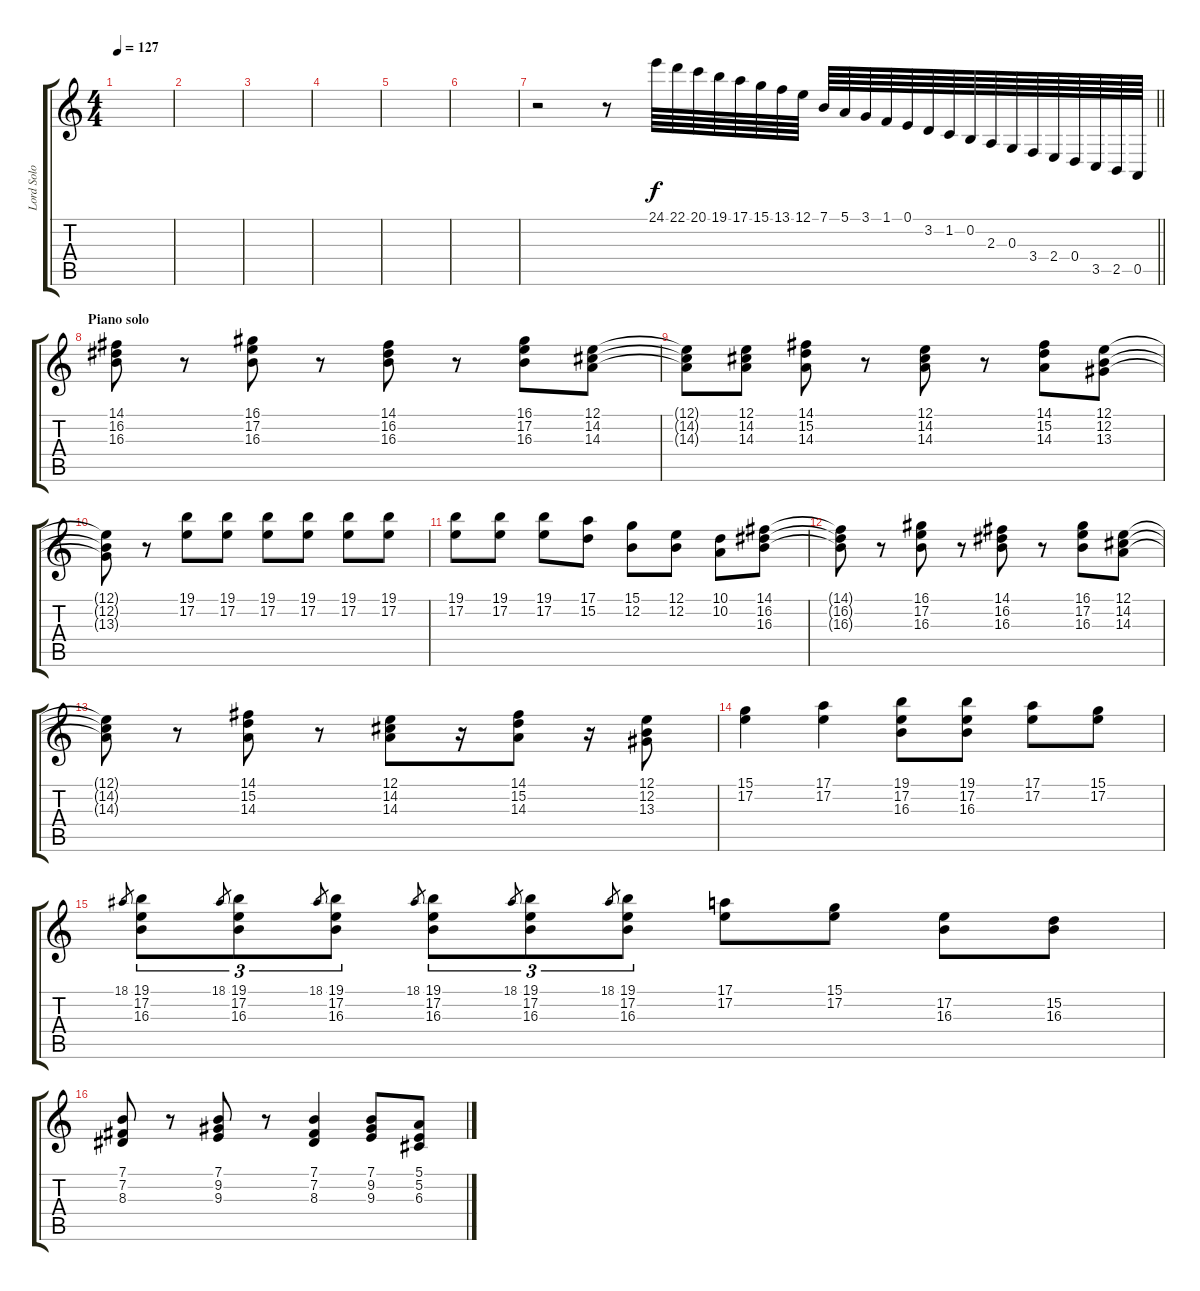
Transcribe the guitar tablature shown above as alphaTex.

\track ("Lord Solo" "Lord Solo") {instrument acousticgrandpiano}
\staff {score tabs}
\tuning (E4 B3 G3 D3 A2 E2) {hide}
\ts (4 4)
\tempo 127
\clef g2
\ks c
|
|
|
|
|
|
\barLineRight lightlight
r.2 r.8 24.1.64{dy f} 22.1.64 20.1.64 19.1.64 17.1.64 15.1.64 13.1.64 12.1.64 7.1.64 5.1.64 3.1.64 1.1.64 0.1.64 3.2.64 1.2.64 0.2.64 2.3.64 0.3.64 3.4.64 2.4.64 0.4.64 3.5.64 2.5.64 0.5.64 |
\section ("" "Piano solo")
(14.1 16.2 16.3).8 r.8 (16.1 17.2 16.3).8 r.8 (14.1 16.2 16.3).8 r.8 (16.1 17.2 16.3).8 (12.1 14.2 14.3).8 |
(12.1{t} 14.2{t} 14.3{t}).8 (12.1 14.2 14.3).8 (14.1 15.2 14.3).8 r.8 (12.1 14.2 14.3).8 r.8 (14.1 15.2 14.3).8 (12.1 12.2 13.3).8 |
(12.1{t} 12.2{t} 13.3{t}).8 r.8 (19.1 17.2).8 (19.1 17.2).8 (19.1 17.2).8 (19.1 17.2).8 (19.1 17.2).8 (19.1 17.2).8 |
(19.1 17.2).8 (19.1 17.2).8 (19.1 17.2).8 (17.1 15.2).8 (15.1 12.2).8 (12.1 12.2).8 (10.1 10.2).8 (14.1 16.2 16.3).8 |
(14.1{t} 16.2{t} 16.3{t}).8 r.8 (16.1 17.2 16.3).8 r.8 (14.1 16.2 16.3).8 r.8 (16.1 17.2 16.3).8 (12.1 14.2 14.3).8 |
(12.1{t} 14.2{t} 14.3{t}).8 r.8 (14.1 15.2 14.3).8 r.8 (12.1 14.2 14.3).8 r.16 (14.1 15.2 14.3).8 r.16 (12.1 12.2 13.3).8 |
(15.1 17.2).4 (17.1 17.2).4 (19.1 17.2 16.3).8 (19.1 17.2 16.3).8 (17.1 17.2).8 (15.1 17.2).8 |
18.1.8{gr} (19.1 17.2 16.3).8{tu (3 2)} 18.1.8{gr} (19.1 17.2 16.3).8{tu (3 2)} 18.1.8{gr} (19.1 17.2 16.3).8{tu (3 2)} 18.1.8{gr} (19.1 17.2 16.3).8{tu (3 2)} 18.1.8{gr} (19.1 17.2 16.3).8{tu (3 2)} 18.1.8{gr} (19.1 17.2 16.3).8{tu (3 2)} (17.1 17.2).8 (15.1 17.2).8 (17.2 16.3).8 (15.2 16.3).8 |
(7.1 7.2 8.3).8 r.8 (7.1 9.2 9.3).8 r.8 (7.1 7.2 8.3).4 (7.1 9.2 9.3).8 (5.1 5.2 6.3).8
